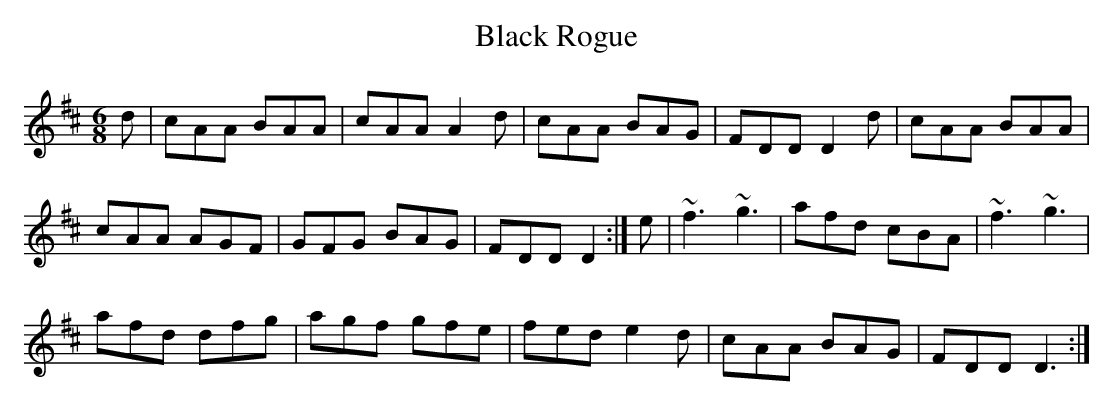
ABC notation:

X:1
T:Black Rogue
M:6/8
L:1/8
K:D
d|cAA BAA|cAA A2d|cAA BAG|FDD D2d|cAA BAA|
cAA AGF|GFG BAG|FDD D2:|e|~f3 ~g3|afd cBA|~f3 ~g3|
afd dfg|agf gfe|fed e2d|cAA BAG|FDD D3:|
